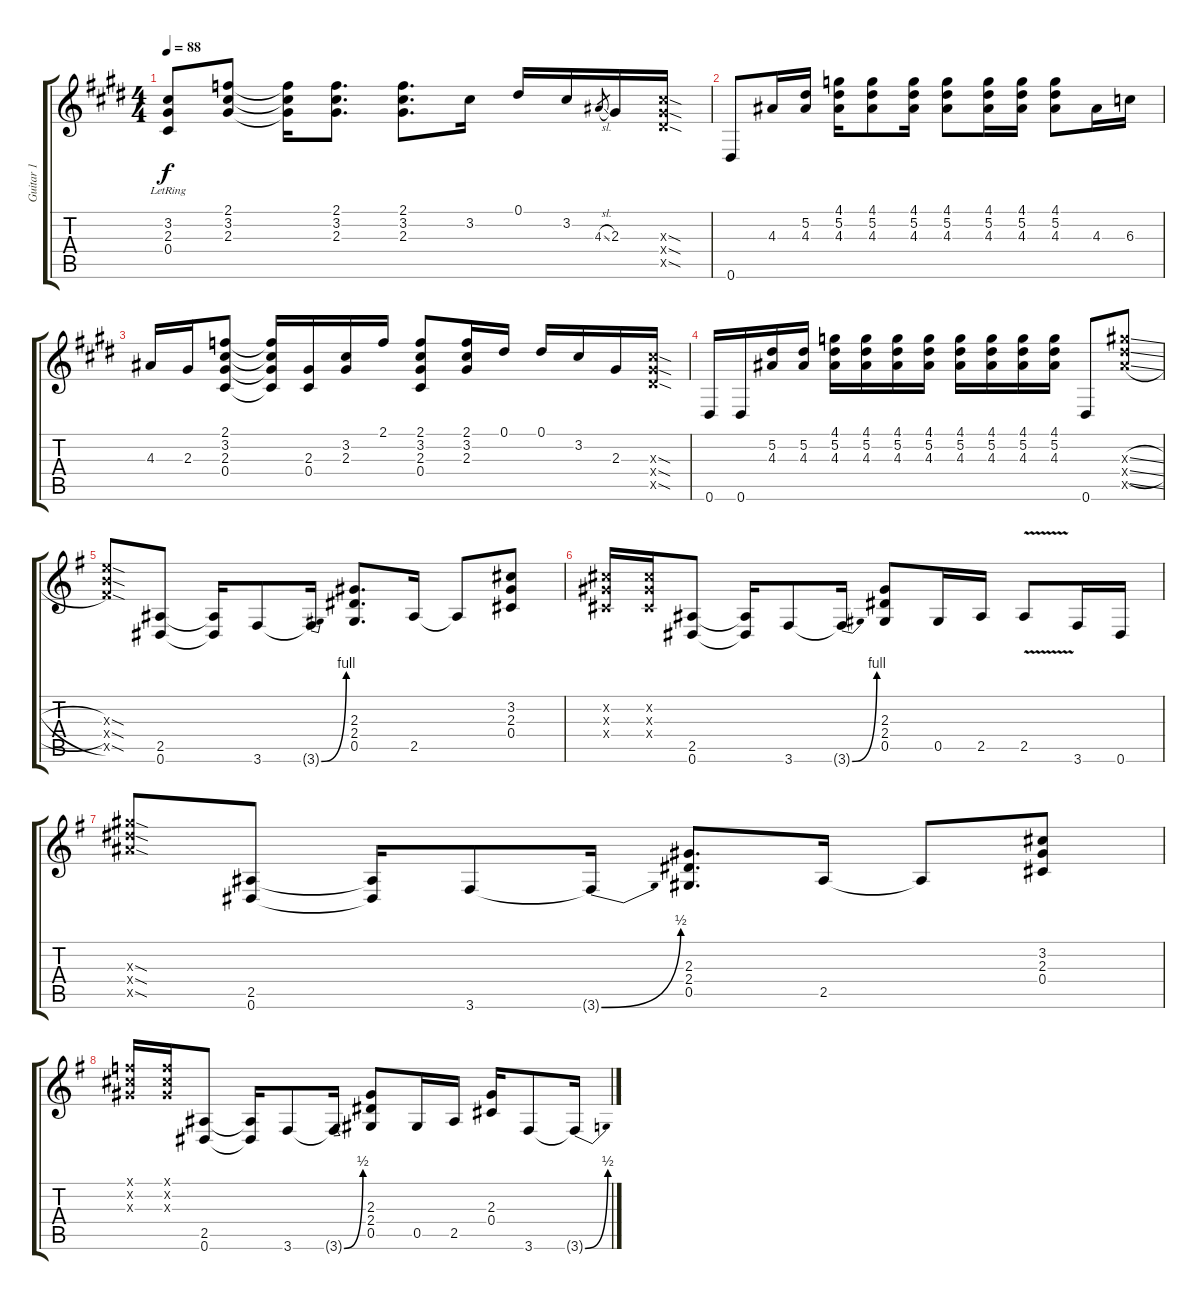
\track ("Guitar 1" "Guitar 1") {instrument distortionguitar}
\staff {score tabs}
\tuning (Eb4 Bb3 Gb3 Db3 Ab2 Eb2) {hide}
\ts (4 4)
\tempo 88
\clef g2
\ks e
(3.2 2.3 0.4{lr}).8{dy f} (2.1 3.2 2.3).8 (2.1{t} 3.2{t} 2.3{t}).16 (2.1 3.2 2.3).8{d} (2.1 3.2 2.3).8{d} 3.2.16 0.1.16 3.2.16 4.3{sl}.8{gr} 2.3.16 (7.3{sod x} 7.4{sod x} 7.5{sod x}).16 |
0.6.8 4.3.16 (5.2 4.3).16 (4.1 5.2 4.3).16 (4.1 5.2 4.3).8 (4.1 5.2 4.3).16 (4.1 5.2 4.3).8 (4.1 5.2 4.3).16 (4.1 5.2 4.3).16 (4.1 5.2 4.3).8 4.3.16 6.3.16 |
4.3.16 2.3.16 (2.1 3.2 2.3 0.4).8 (2.1{t} 3.2{t} 2.3{t} 0.4{t}).16 (2.3 0.4).16 (3.2 2.3).16 2.1.16 (2.1 3.2 2.3 0.4).8 (2.1 3.2 2.3).16 0.1.16 0.1.16 3.2.16 2.3.16 (7.3{sod x} 7.4{sod x} 7.5{sod x}).16 |
0.6.16 0.6.16 (5.2 4.3).16 (5.2 4.3).16 (4.1 5.2 4.3).16 (4.1 5.2 4.3).16 (4.1 5.2 4.3).16 (4.1 5.2 4.3).16 (4.1 5.2 4.3).16 (4.1 5.2 4.3).16 (4.1 5.2 4.3).16 (4.1 5.2 4.3).16 0.6.8 (14.3{sl x} 14.4{sl x} 14.5{sl x}).8 |
\ks g
(10.3{sod x} 10.4{sod x} 10.5{sod x}).8 (2.5 0.6).8 (2.5{t} 0.6{t}).16 3.6.8 3.6{be (bend 0 0 60 4) t}.16 (2.3 2.4 0.5).8{d} 2.5.16 2.5{t}.8 (3.2 2.3 0.4).8 |
(3.2{x} 2.3{x} 0.4{x}).16 (3.2{x} 2.3{x} 0.4{x}).16 (2.5 0.6).8 (2.5{t} 0.6{t}).16 3.6.8 3.6{be (bend 0 0 60 4) t}.16 (2.3 2.4 0.5).8 0.5.16 2.5.16 2.5{v}.8 3.6.16 0.6.16 |
(14.3{sod x} 14.4{sod x} 14.5{sod x}).8 (2.5 0.6).8 (2.5{t} 0.6{t}).16 3.6.8 3.6{be (bend 0 0 60 2) t}.16 (2.3 2.4 0.5).8{d} 2.5.16 2.5{t}.8 (3.2 2.3 0.4).8 |
(2.1{x} 3.2{x} 2.3{x}).16 (2.1{x} 3.2{x} 2.3{x}).16 (2.5 0.6).8 (2.5{t} 0.6{t}).16 3.6.8 3.6{be (bend 0 0 60 2) t}.16 (2.3 2.4 0.5).8 0.5.16 2.5.16 (2.3 0.4).16 3.6.8 3.6{be (bend 0 0 60 2) t}.16
